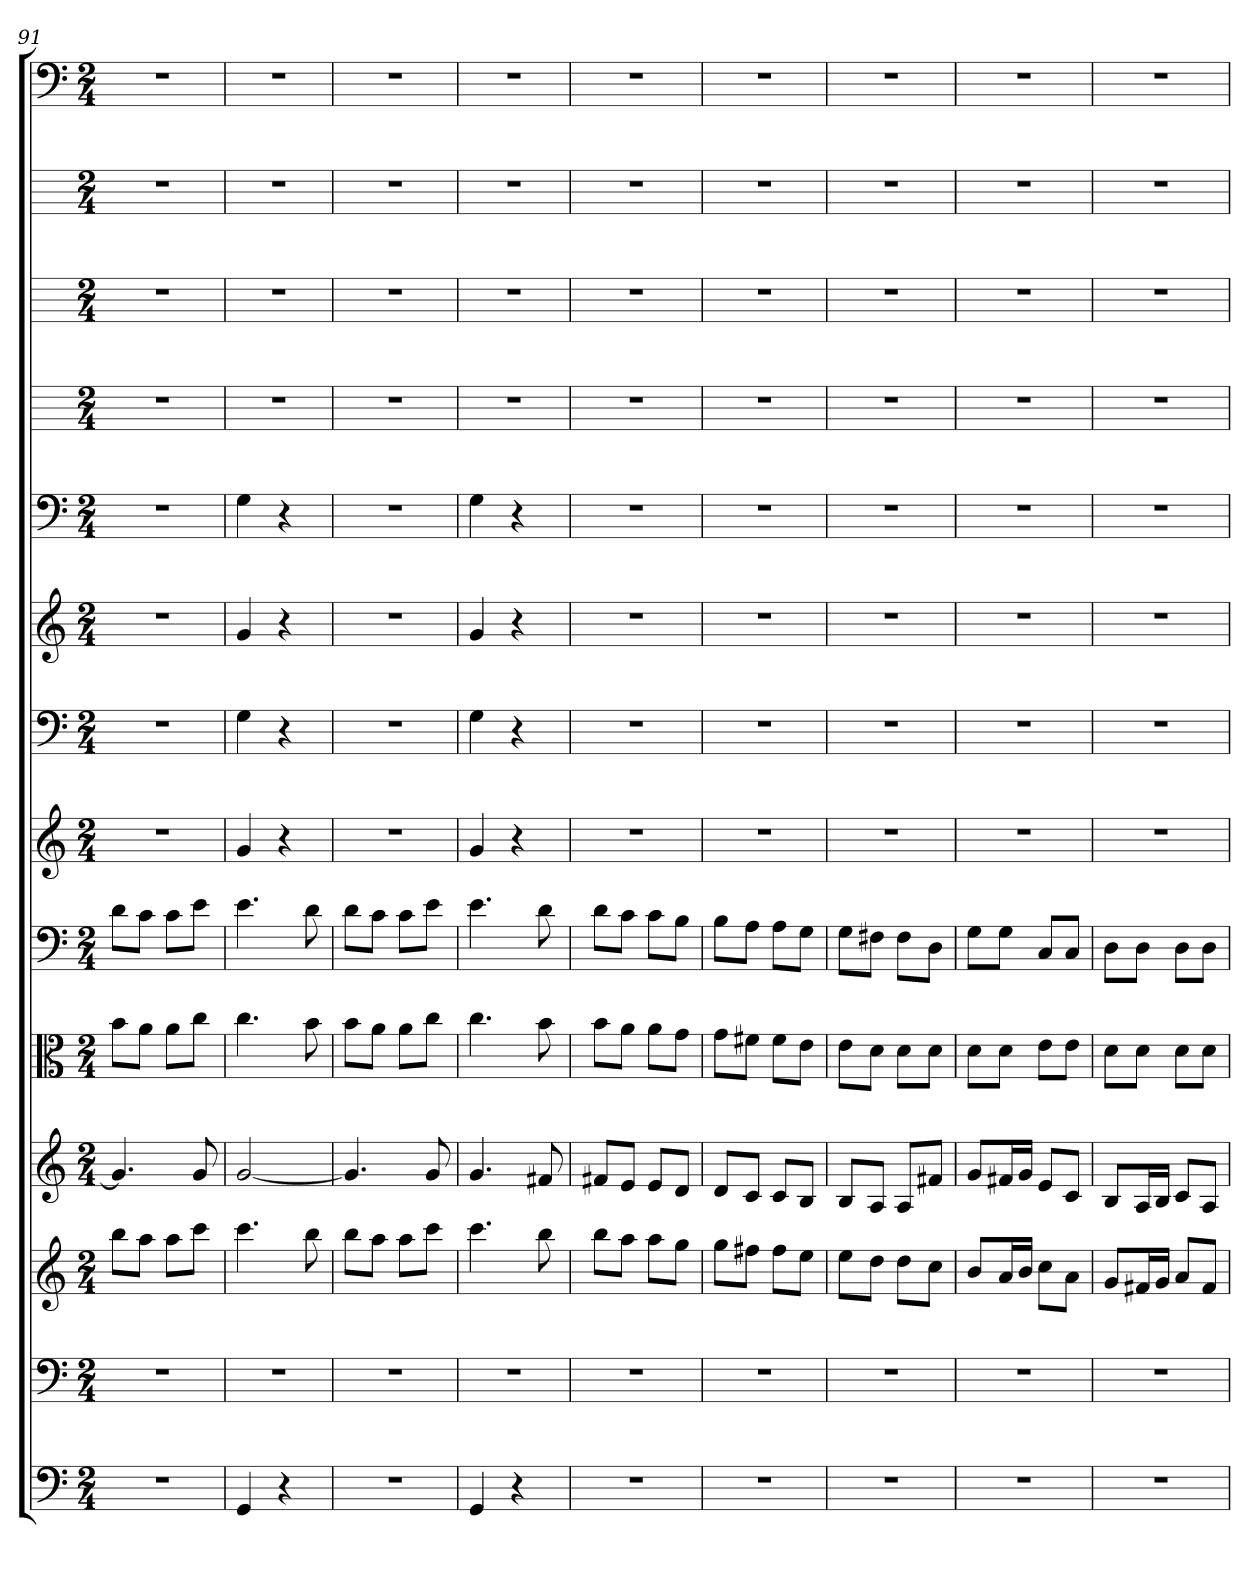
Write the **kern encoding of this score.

**kern	**kern	**kern	**kern	**kern	**kern	**kern	**kern	**kern	**kern	**kern	**kern	**kern	**kern
*part14	*part13	*part12	*part11	*part10	*part9	*part8	*part7	*part6	*part5	*part4	*part3	*part2	*part1
*staff14	*staff13	*staff12	*staff11	*staff10	*staff9	*staff8	*staff7	*staff6	*staff5	*staff4	*staff3	*staff2	*staff1
*clefF4	*clefF4	*	*	*clefC3	*clefF4	*	*	*	*	*	*	*	*clefF4
*k[]	*k[]	*k[]	*k[]	*k[]	*k[]	*k[]	*k[]	*k[]	*k[]	*k[]	*k[]	*k[]	*k[]
*C:	*C:	*C:	*C:	*C:	*C:	*C:	*C:	*C:	*C:	*C:	*C:	*C:	*C:
*M2/4	*M2/4	*M2/4	*M2/4	*M2/4	*M2/4	*M2/4	*M2/4	*M2/4	*M2/4	*M2/4	*M2/4	*M2/4	*M2/4
=91	=91	=91	=91	=91	=91	=91	=91	=91	=91	=91	=91	=91	=91
2r	2r	8bbL	4.g]	8b\L	8d\L	2r	2r	2r	2r	2r	2r	2r	2r
.	.	8aaJ	.	8a\J	8c\J	.	.	.	.	.	.	.	.
.	.	8aaL	.	8a\L	8c\L	.	.	.	.	.	.	.	.
.	.	8cccJ	8g	8cc\J	8e\J	.	.	.	.	.	.	.	.
=92	=92	=92	=92	=92	=92	=92	=92	=92	=92	=92	=92	=92	=92
4GG	2r	4.ccc	[2g	4.cc	4.e	4g	4G	4g	4G	2r	2r	2r	2r
4r	.	.	.	.	.	4r	4r	4r	4r	.	.	.	.
.	.	8bb	.	8b	8d	.	.	.	.	.	.	.	.
=93	=93	=93	=93	=93	=93	=93	=93	=93	=93	=93	=93	=93	=93
2r	2r	8bbL	4.g]	8b\L	8d\L	2r	2r	2r	2r	2r	2r	2r	2r
.	.	8aaJ	.	8a\J	8c\J	.	.	.	.	.	.	.	.
.	.	8aaL	.	8a\L	8c\L	.	.	.	.	.	.	.	.
.	.	8cccJ	8g	8cc\J	8e\J	.	.	.	.	.	.	.	.
=94	=94	=94	=94	=94	=94	=94	=94	=94	=94	=94	=94	=94	=94
4GG	2r	4.ccc	4.g	4.cc	4.e	4g	4G	4g	4G	2r	2r	2r	2r
4r	.	.	.	.	.	4r	4r	4r	4r	.	.	.	.
.	.	8bb	8f#X	8b	8d	.	.	.	.	.	.	.	.
=95	=95	=95	=95	=95	=95	=95	=95	=95	=95	=95	=95	=95	=95
2r	2r	8bbL	8f#XL	8b\L	8d\L	2r	2r	2r	2r	2r	2r	2r	2r
.	.	8aaJ	8eJ	8a\J	8c\J	.	.	.	.	.	.	.	.
.	.	8aaL	8eL	8a\L	8c\L	.	.	.	.	.	.	.	.
.	.	8ggJ	8dJ	8g\J	8B\J	.	.	.	.	.	.	.	.
=96	=96	=96	=96	=96	=96	=96	=96	=96	=96	=96	=96	=96	=96
2r	2r	8ggL	8dL	8g\L	8B\L	2r	2r	2r	2r	2r	2r	2r	2r
.	.	8ff#XJ	8cJ	8f#X\J	8A\J	.	.	.	.	.	.	.	.
.	.	8ff#L	8cL	8f#\L	8A\L	.	.	.	.	.	.	.	.
.	.	8eeJ	8BJ	8e\J	8G\J	.	.	.	.	.	.	.	.
=97	=97	=97	=97	=97	=97	=97	=97	=97	=97	=97	=97	=97	=97
2r	2r	8eeL	8BL	8e\L	8G\L	2r	2r	2r	2r	2r	2r	2r	2r
.	.	8ddJ	8AJ	8d\J	8F#X\J	.	.	.	.	.	.	.	.
.	.	8ddL	8AL	8d\L	8F#\L	.	.	.	.	.	.	.	.
.	.	8ccJ	8f#XJ	8d\J	8D\J	.	.	.	.	.	.	.	.
=98	=98	=98	=98	=98	=98	=98	=98	=98	=98	=98	=98	=98	=98
2r	2r	8bL	8gL	8d\L	8G\L	2r	2r	2r	2r	2r	2r	2r	2r
.	.	16aL	16f#XL	8d\J	8G\J	.	.	.	.	.	.	.	.
.	.	16bJJ	16gJJ	.	.	.	.	.	.	.	.	.	.
.	.	8ccL	8eL	8e\L	8C/L	.	.	.	.	.	.	.	.
.	.	8aJ	8cJ	8e\J	8C/J	.	.	.	.	.	.	.	.
=99	=99	=99	=99	=99	=99	=99	=99	=99	=99	=99	=99	=99	=99
2r	2r	8gL	8BL	8d\L	8D\L	2r	2r	2r	2r	2r	2r	2r	2r
.	.	16f#XL	16AL	8d\J	8D\J	.	.	.	.	.	.	.	.
.	.	16gJJ	16BJJ	.	.	.	.	.	.	.	.	.	.
.	.	8aL	8cL	8d\L	8D\L	.	.	.	.	.	.	.	.
.	.	8f#J	8AJ	8d\J	8D\J	.	.	.	.	.	.	.	.
=	=	=	=	=	=	=	=	=	=	=	=	=	=
*-	*-	*-	*-	*-	*-	*-	*-	*-	*-	*-	*-	*-	*-
